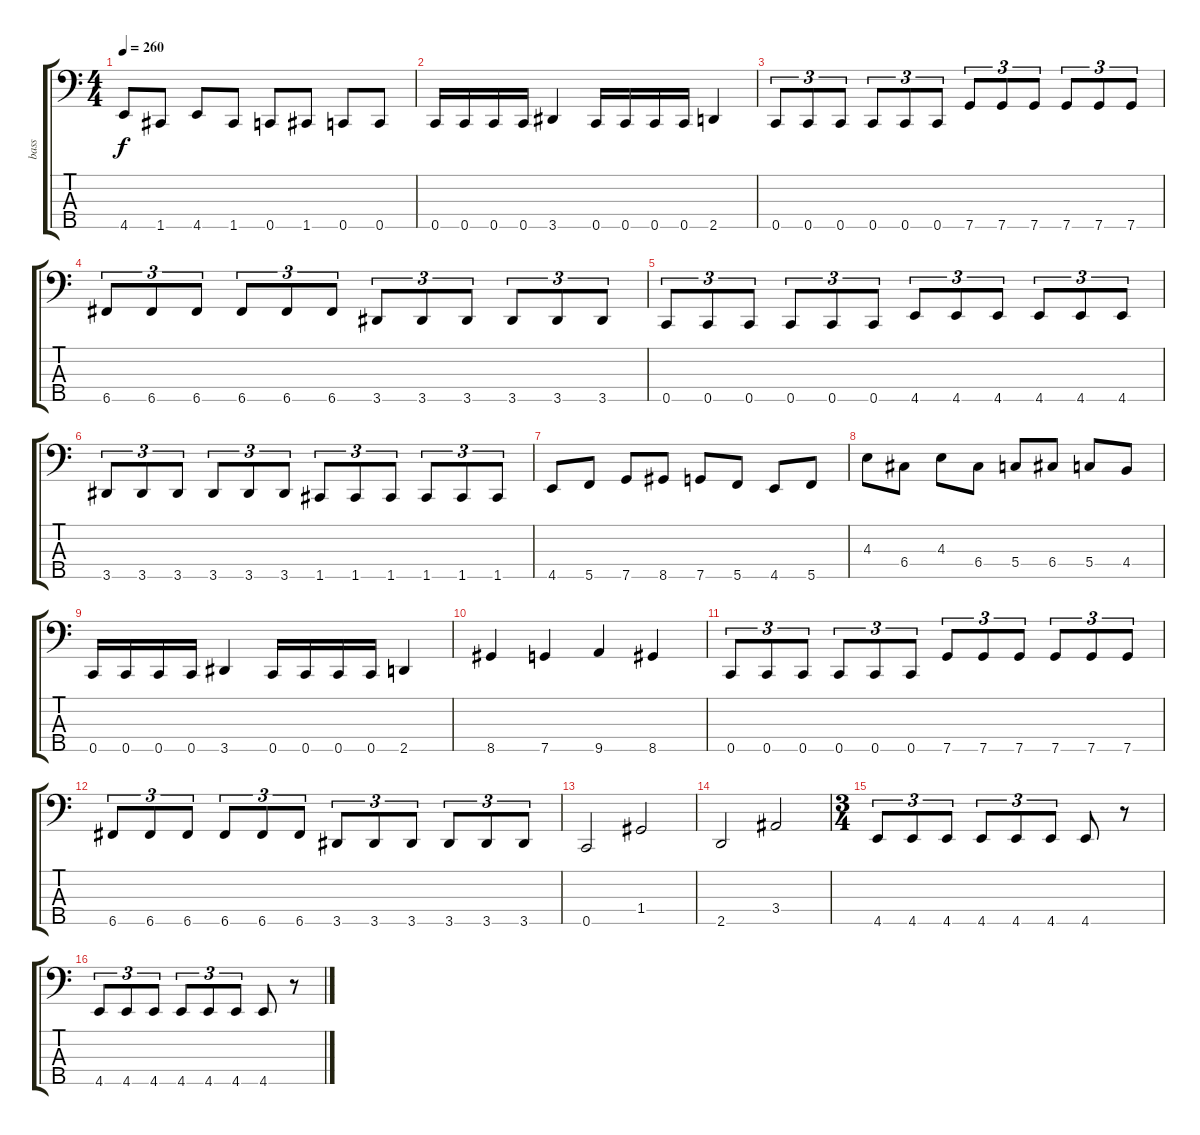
\track ("bass" "bass") {instrument electricbasspick}
\staff {score tabs}
\tuning (A2 F2 C2 G1 C1) {hide}
\ts (4 4)
\tempo 260
\clef f4
\ks c
4.5.8{dy f} 1.5.8 4.5.8 1.5.8 0.5.8 1.5.8 0.5.8 0.5.8 |
0.5.16 0.5.16 0.5.16 0.5.16 3.5.4 0.5.16 0.5.16 0.5.16 0.5.16 2.5.4 |
0.5.8{tu (3 2)} 0.5.8{tu (3 2)} 0.5.8{tu (3 2)} 0.5.8{tu (3 2)} 0.5.8{tu (3 2)} 0.5.8{tu (3 2)} 7.5.8{tu (3 2)} 7.5.8{tu (3 2)} 7.5.8{tu (3 2)} 7.5.8{tu (3 2)} 7.5.8{tu (3 2)} 7.5.8{tu (3 2)} |
6.5.8{tu (3 2)} 6.5.8{tu (3 2)} 6.5.8{tu (3 2)} 6.5.8{tu (3 2)} 6.5.8{tu (3 2)} 6.5.8{tu (3 2)} 3.5.8{tu (3 2)} 3.5.8{tu (3 2)} 3.5.8{tu (3 2)} 3.5.8{tu (3 2)} 3.5.8{tu (3 2)} 3.5.8{tu (3 2)} |
0.5.8{tu (3 2)} 0.5.8{tu (3 2)} 0.5.8{tu (3 2)} 0.5.8{tu (3 2)} 0.5.8{tu (3 2)} 0.5.8{tu (3 2)} 4.5.8{tu (3 2)} 4.5.8{tu (3 2)} 4.5.8{tu (3 2)} 4.5.8{tu (3 2)} 4.5.8{tu (3 2)} 4.5.8{tu (3 2)} |
3.5.8{tu (3 2)} 3.5.8{tu (3 2)} 3.5.8{tu (3 2)} 3.5.8{tu (3 2)} 3.5.8{tu (3 2)} 3.5.8{tu (3 2)} 1.5.8{tu (3 2)} 1.5.8{tu (3 2)} 1.5.8{tu (3 2)} 1.5.8{tu (3 2)} 1.5.8{tu (3 2)} 1.5.8{tu (3 2)} |
4.5.8 5.5.8 7.5.8 8.5.8 7.5.8 5.5.8 4.5.8 5.5.8 |
4.3.8 6.4.8 4.3.8 6.4.8 5.4.8 6.4.8 5.4.8 4.4.8 |
0.5.16 0.5.16 0.5.16 0.5.16 3.5.4 0.5.16 0.5.16 0.5.16 0.5.16 2.5.4 |
8.5.4 7.5.4 9.5.4 8.5.4 |
0.5.8{tu (3 2)} 0.5.8{tu (3 2)} 0.5.8{tu (3 2)} 0.5.8{tu (3 2)} 0.5.8{tu (3 2)} 0.5.8{tu (3 2)} 7.5.8{tu (3 2)} 7.5.8{tu (3 2)} 7.5.8{tu (3 2)} 7.5.8{tu (3 2)} 7.5.8{tu (3 2)} 7.5.8{tu (3 2)} |
6.5.8{tu (3 2)} 6.5.8{tu (3 2)} 6.5.8{tu (3 2)} 6.5.8{tu (3 2)} 6.5.8{tu (3 2)} 6.5.8{tu (3 2)} 3.5.8{tu (3 2)} 3.5.8{tu (3 2)} 3.5.8{tu (3 2)} 3.5.8{tu (3 2)} 3.5.8{tu (3 2)} 3.5.8{tu (3 2)} |
0.5.2 1.4.2 |
2.5.2 3.4.2 |
\ts (3 4)
4.5.8{tu (3 2)} 4.5.8{tu (3 2)} 4.5.8{tu (3 2)} 4.5.8{tu (3 2)} 4.5.8{tu (3 2)} 4.5.8{tu (3 2)} 4.5.8 r.8 |
4.5.8{tu (3 2)} 4.5.8{tu (3 2)} 4.5.8{tu (3 2)} 4.5.8{tu (3 2)} 4.5.8{tu (3 2)} 4.5.8{tu (3 2)} 4.5.8 r.8
